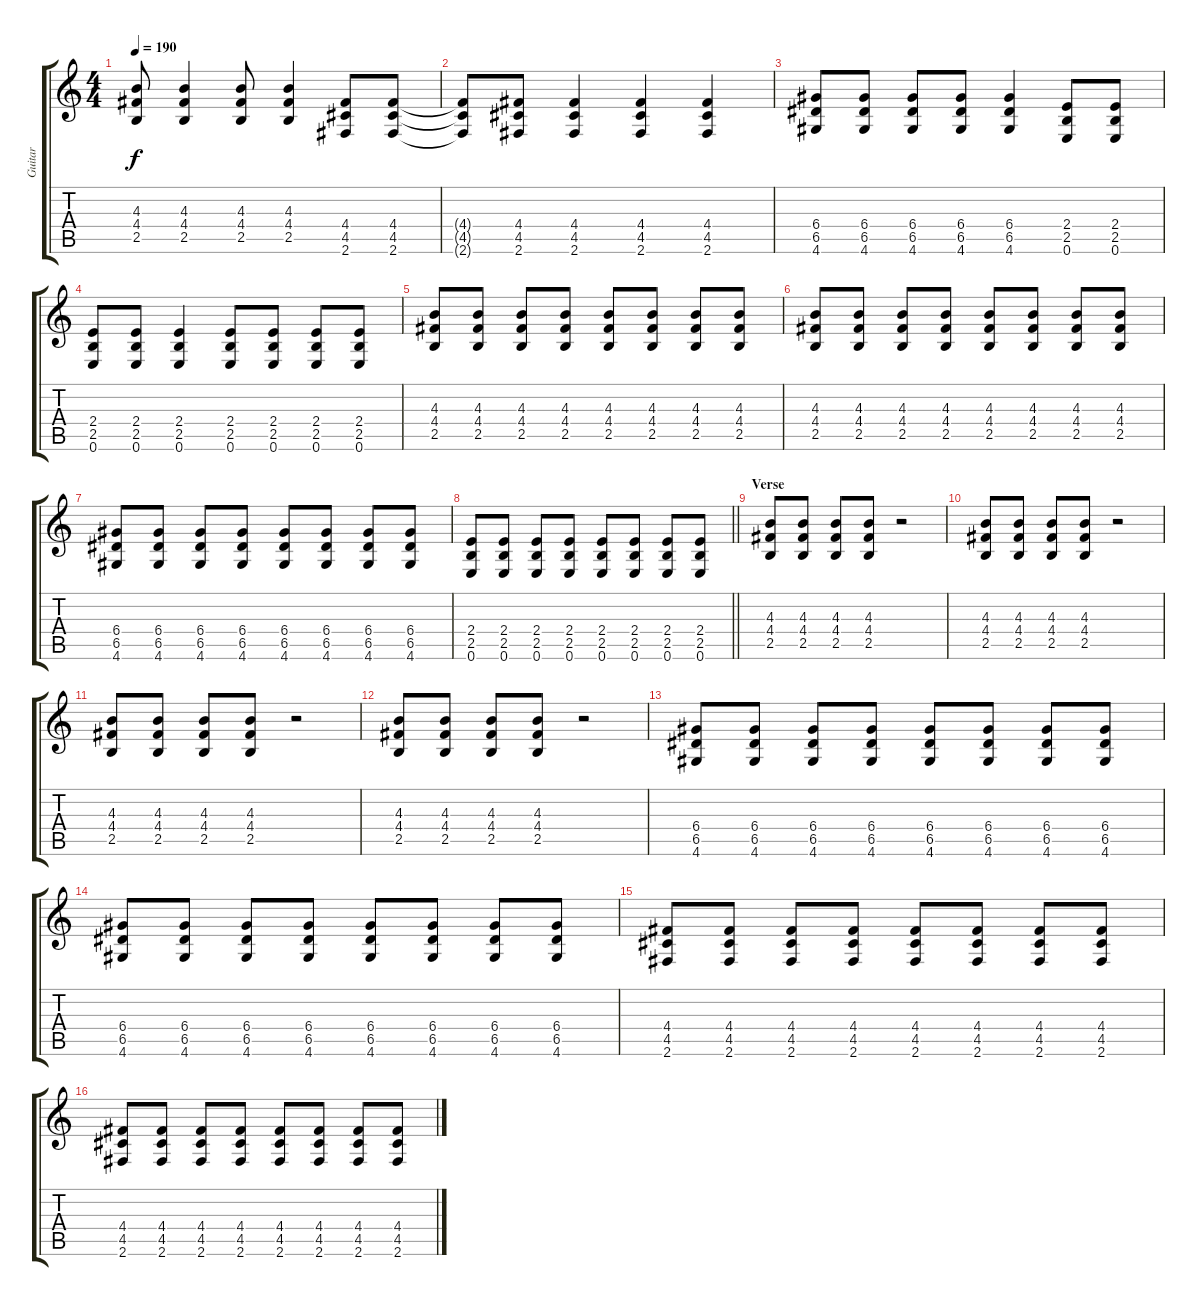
\track ("Guitar" "Guitar") {instrument distortionguitar}
\staff {score tabs}
\tuning (E4 B3 G3 D3 A2 E2) {hide}
\ts (4 4)
\tempo 190
\clef g2
\ks c
(4.3 4.4 2.5).8{dy f} (4.3 4.4 2.5).4 (4.3 4.4 2.5).8 (4.3 4.4 2.5).4 (4.4 4.5 2.6).8 (4.4 4.5 2.6).8 |
(4.4{t} 4.5{t} 2.6{t}).8 (4.4 4.5 2.6).8 (4.4 4.5 2.6).4 (4.4 4.5 2.6).4 (4.4 4.5 2.6).4 |
(6.4 6.5 4.6).8 (6.4 6.5 4.6).8 (6.4 6.5 4.6).8 (6.4 6.5 4.6).8 (6.4 6.5 4.6).4 (2.4 2.5 0.6).8 (2.4 2.5 0.6).8 |
(2.4 2.5 0.6).8 (2.4 2.5 0.6).8 (2.4 2.5 0.6).4 (2.4 2.5 0.6).8 (2.4 2.5 0.6).8 (2.4 2.5 0.6).8 (2.4 2.5 0.6).8 |
(4.3 4.4 2.5).8 (4.3 4.4 2.5).8 (4.3 4.4 2.5).8 (4.3 4.4 2.5).8 (4.3 4.4 2.5).8 (4.3 4.4 2.5).8 (4.3 4.4 2.5).8 (4.3 4.4 2.5).8 |
(4.3 4.4 2.5).8 (4.3 4.4 2.5).8 (4.3 4.4 2.5).8 (4.3 4.4 2.5).8 (4.3 4.4 2.5).8 (4.3 4.4 2.5).8 (4.3 4.4 2.5).8 (4.3 4.4 2.5).8 |
(6.4 6.5 4.6).8 (6.4 6.5 4.6).8 (6.4 6.5 4.6).8 (6.4 6.5 4.6).8 (6.4 6.5 4.6).8 (6.4 6.5 4.6).8 (6.4 6.5 4.6).8 (6.4 6.5 4.6).8 |
\barLineRight lightlight
(2.4 2.5 0.6).8 (2.4 2.5 0.6).8 (2.4 2.5 0.6).8 (2.4 2.5 0.6).8 (2.4 2.5 0.6).8 (2.4 2.5 0.6).8 (2.4 2.5 0.6).8 (2.4 2.5 0.6).8 |
\section ("" "Verse")
(4.3 4.4 2.5).8 (4.3 4.4 2.5).8 (4.3 4.4 2.5).8 (4.3 4.4 2.5).8 r.2 |
(4.3 4.4 2.5).8 (4.3 4.4 2.5).8 (4.3 4.4 2.5).8 (4.3 4.4 2.5).8 r.2 |
(4.3 4.4 2.5).8 (4.3 4.4 2.5).8 (4.3 4.4 2.5).8 (4.3 4.4 2.5).8 r.2 |
(4.3 4.4 2.5).8 (4.3 4.4 2.5).8 (4.3 4.4 2.5).8 (4.3 4.4 2.5).8 r.2 |
(6.4 6.5 4.6).8 (6.4 6.5 4.6).8 (6.4 6.5 4.6).8 (6.4 6.5 4.6).8 (6.4 6.5 4.6).8 (6.4 6.5 4.6).8 (6.4 6.5 4.6).8 (6.4 6.5 4.6).8 |
(6.4 6.5 4.6).8 (6.4 6.5 4.6).8 (6.4 6.5 4.6).8 (6.4 6.5 4.6).8 (6.4 6.5 4.6).8 (6.4 6.5 4.6).8 (6.4 6.5 4.6).8 (6.4 6.5 4.6).8 |
(4.4 4.5 2.6).8 (4.4 4.5 2.6).8 (4.4 4.5 2.6).8 (4.4 4.5 2.6).8 (4.4 4.5 2.6).8 (4.4 4.5 2.6).8 (4.4 4.5 2.6).8 (4.4 4.5 2.6).8 |
(4.4 4.5 2.6).8 (4.4 4.5 2.6).8 (4.4 4.5 2.6).8 (4.4 4.5 2.6).8 (4.4 4.5 2.6).8 (4.4 4.5 2.6).8 (4.4 4.5 2.6).8 (4.4 4.5 2.6).8
